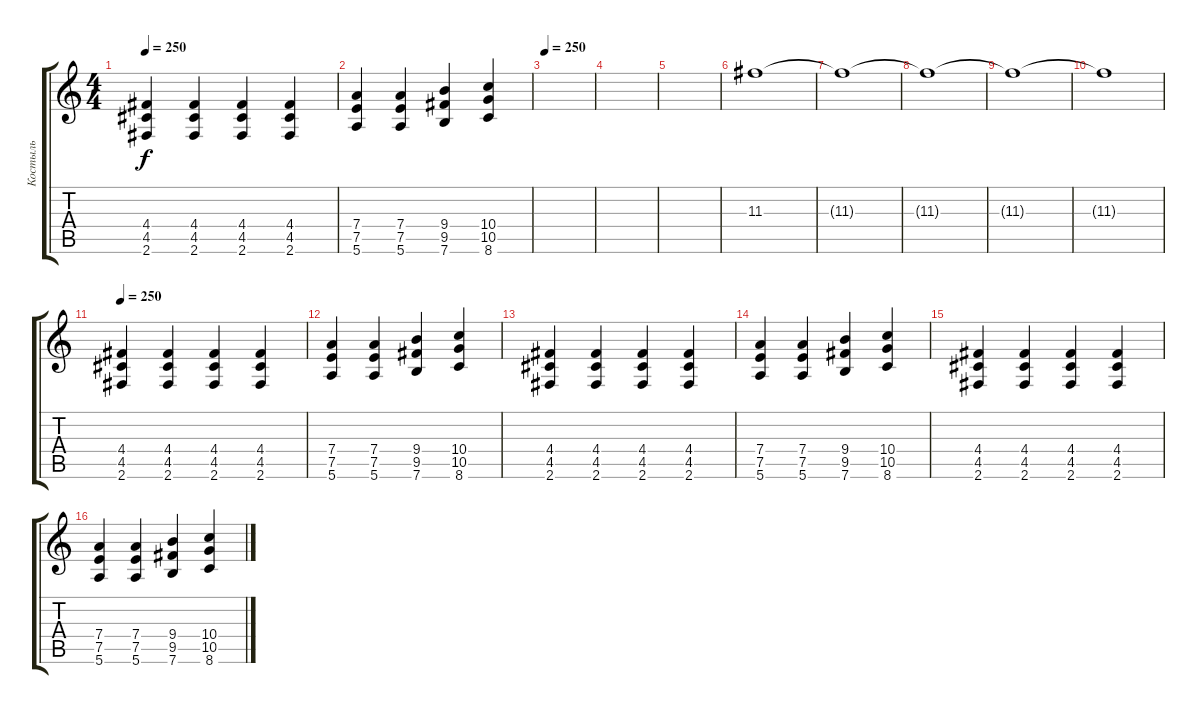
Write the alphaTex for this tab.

\track ("Костыль" "Костыль") {instrument distortionguitar}
\staff {score tabs}
\tuning (E4 B3 G3 D3 A2 E2) {hide}
\ts (4 4)
\tempo 250
\clef g2
\ks c
(4.4 4.5 2.6).4{dy f} (4.4 4.5 2.6).4 (4.4 4.5 2.6).4 (4.4 4.5 2.6).4 |
(7.4 7.5 5.6).4 (7.4 7.5 5.6).4 (9.4 9.5 7.6).4 (10.4 10.5 8.6).4 |
\tempo 250
|
|
|
11.3.1 |
11.3{t}.1 |
11.3{t}.1 |
11.3{t}.1 |
11.3{t}.1 |
\tempo 250
(4.4 4.5 2.6).4 (4.4 4.5 2.6).4 (4.4 4.5 2.6).4 (4.4 4.5 2.6).4 |
(7.4 7.5 5.6).4 (7.4 7.5 5.6).4 (9.4 9.5 7.6).4 (10.4 10.5 8.6).4 |
(4.4 4.5 2.6).4 (4.4 4.5 2.6).4 (4.4 4.5 2.6).4 (4.4 4.5 2.6).4 |
(7.4 7.5 5.6).4 (7.4 7.5 5.6).4 (9.4 9.5 7.6).4 (10.4 10.5 8.6).4 |
(4.4 4.5 2.6).4 (4.4 4.5 2.6).4 (4.4 4.5 2.6).4 (4.4 4.5 2.6).4 |
(7.4 7.5 5.6).4 (7.4 7.5 5.6).4 (9.4 9.5 7.6).4 (10.4 10.5 8.6).4
